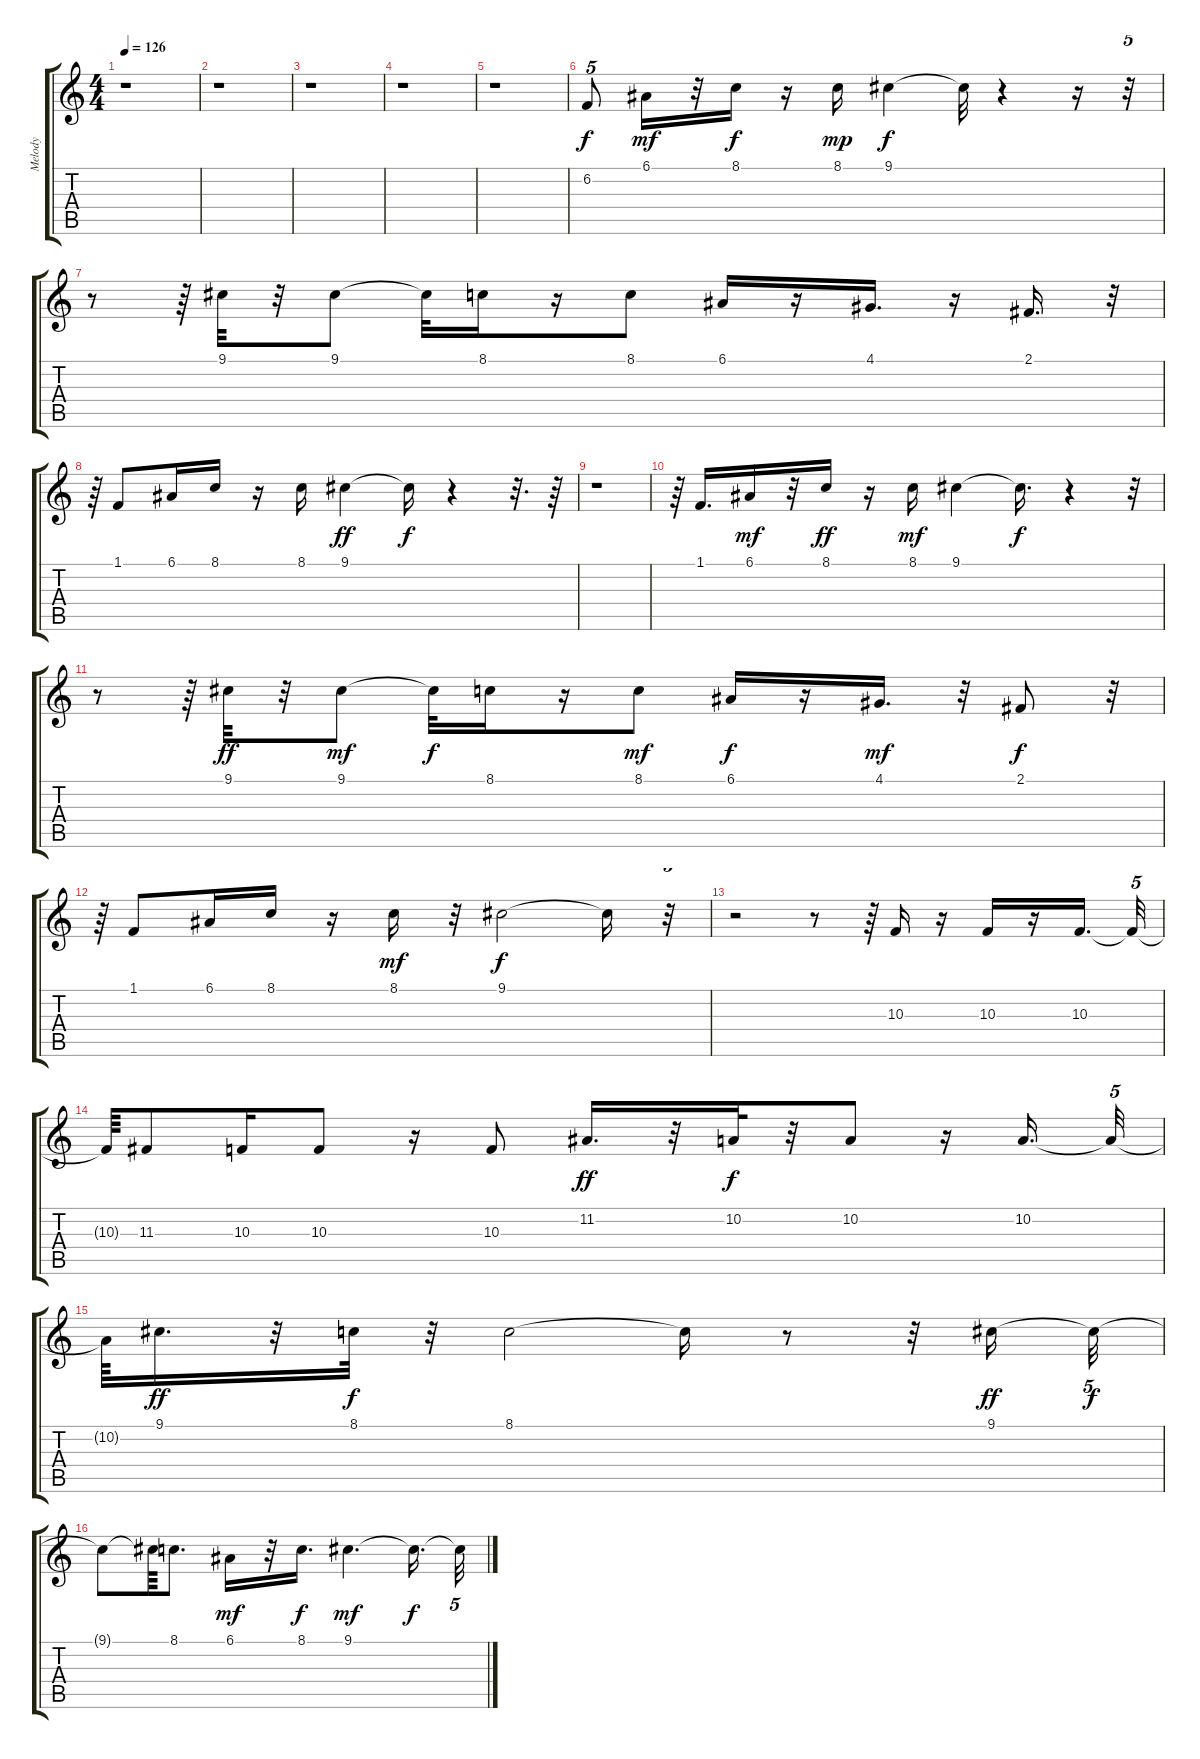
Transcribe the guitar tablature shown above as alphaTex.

\track ("Melody" "Melody") {instrument lead1square}
\staff {score tabs}
\tuning (E4 B3 G3 D3 A2 E2) {hide}
\ts (4 4)
\tempo 126
\clef g2
\ks c
r.1{dy f} |
r.1 |
r.1 |
r.1 |
r.1 |
6.2.8{tu (5 4)} 6.1.16{dy mf} r.32 8.1.16{dy f} r.16 8.1.16{dy mp} 9.1.4{dy f} 9.1{t}.32 r.4 r.16 r.32{tu (5 4)} |
r.8 r.64 9.1.32 r.32 9.1.8 9.1{t}.32 8.1.16 r.16 8.1.8 6.1.16 r.16 4.1.16{d} r.16 2.1.16{d} r.32{tu (5 4)} |
r.64 1.1.8 6.1.16 8.1.16 r.16 8.1.16 9.1.4{dy ff} 9.1{t}.16{dy f} r.4 r.32{d} r.64 |
r.1 |
r.64 1.1.16{d} 6.1.16{dy mf} r.32 8.1.16{dy ff} r.16 8.1.16{dy mf} 9.1.4 9.1{t}.16{d dy f} r.4 r.32{tu (5 4)} |
r.8 r.64 9.1.32{dy ff} r.32 9.1.8{dy mf} 9.1{t}.32{dy f} 8.1.16 r.16 8.1.8{dy mf} 6.1.16{dy f} r.16 4.1.16{d dy mf} r.32 2.1.8{dy f} r.32{tu (5 4)} |
r.64 1.1.8 6.1.16 8.1.16 r.16 8.1.16{dy mf} r.32 9.1.2{dy f} 9.1{t}.16 r.32{tu (5 4)} |
r.2 r.8 r.64 10.3.16 r.16 10.3.16 r.16 10.3.16{d} 10.3{t}.32{tu (5 4)} |
10.3{t}.64 11.3.8 10.3.16 10.3.8 r.16 10.3.8 11.2.16{d dy ff} r.32 10.2.32{dy f} r.32 10.2.8 r.16 10.2.16{d} 10.2{t}.32{tu (5 4)} |
10.2{t}.64 9.1.16{d dy ff} r.32 8.1.32{dy f} r.32 8.1.2 8.1{t}.16 r.8 r.32 9.1.16{dy ff} 9.1{t}.32{tu (5 4) dy f} |
9.1{t}.8 9.1{t}.64 8.1.8{d} 6.1.16{dy mf} r.32 8.1.16{d dy f} 9.1.4{d dy mf} 9.1{t}.16{d dy f} 9.1{t}.32{tu (5 4)}
